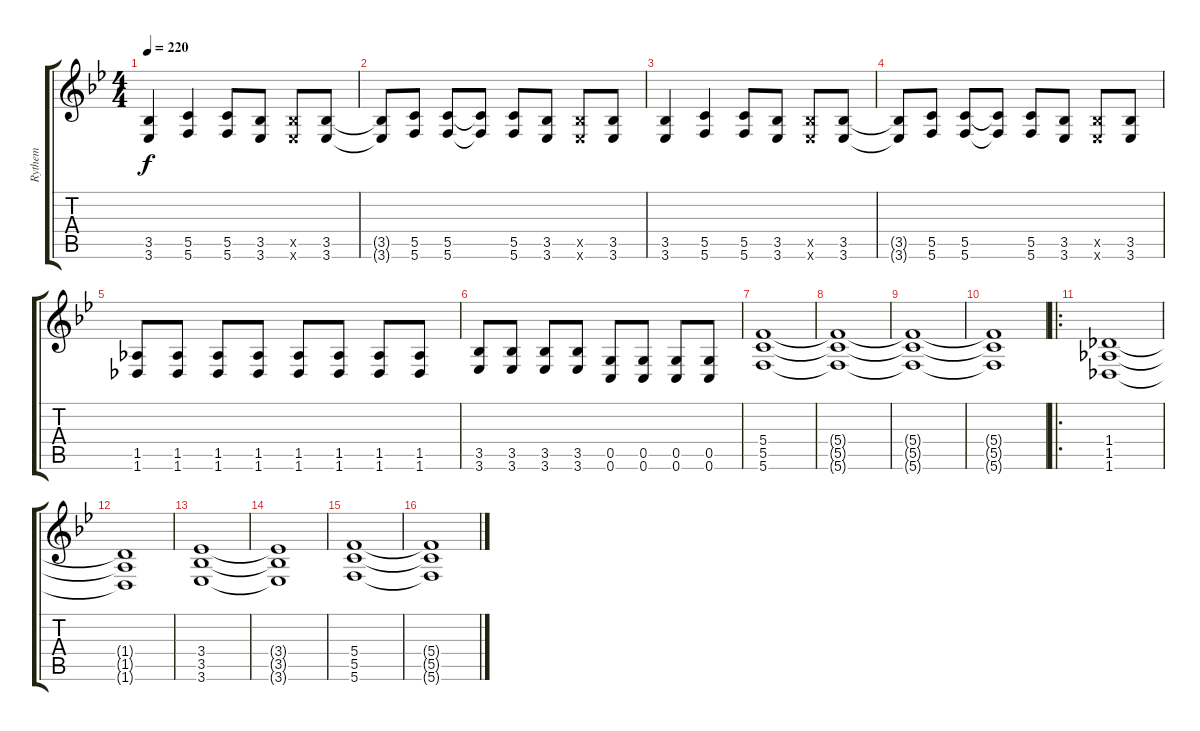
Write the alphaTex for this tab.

\track ("Rythem" "Rythem") {instrument overdrivenguitar}
\staff {score tabs}
\tuning (D4 A3 F3 C3 G2 C2) {hide}
\ts (4 4)
\tempo 220
\clef g2
\ks bb
(3.5 3.6).4{dy f} (5.5 5.6).4 (5.5 5.6).8 (3.5 3.6).8 (3.5{x} 3.6{x}).8 (3.5 3.6).8 |
(3.5{t} 3.6{t}).8 (5.5 5.6).8 (5.5 5.6).8 (5.5{t} 5.6{t}).8 (5.5 5.6).8 (3.5 3.6).8 (3.5{x} 3.6{x}).8 (3.5 3.6).8 |
(3.5 3.6).4 (5.5 5.6).4 (5.5 5.6).8 (3.5 3.6).8 (3.5{x} 3.6{x}).8 (3.5 3.6).8 |
(3.5{t} 3.6{t}).8 (5.5 5.6).8 (5.5 5.6).8 (5.5{t} 5.6{t}).8 (5.5 5.6).8 (3.5 3.6).8 (3.5{x} 3.6{x}).8 (3.5 3.6).8 |
(1.5 1.6).8 (1.5 1.6).8 (1.5 1.6).8 (1.5 1.6).8 (1.5 1.6).8 (1.5 1.6).8 (1.5 1.6).8 (1.5 1.6).8 |
(3.5 3.6).8 (3.5 3.6).8 (3.5 3.6).8 (3.5 3.6).8 (0.5 0.6).8 (0.5 0.6).8 (0.5 0.6).8 (0.5 0.6).8 |
(5.4 5.5 5.6).1 |
(5.4{t} 5.5{t} 5.6{t}).1 |
(5.4{t} 5.5{t} 5.6{t}).1 |
(5.4{t} 5.5{t} 5.6{t}).1 |
\ro
(1.4 1.5 1.6).1 |
(1.4{t} 1.5{t} 1.6{t}).1 |
(3.4 3.5 3.6).1 |
(3.4{t} 3.5{t} 3.6{t}).1 |
(5.4 5.5 5.6).1 |
(5.4{t} 5.5{t} 5.6{t}).1
